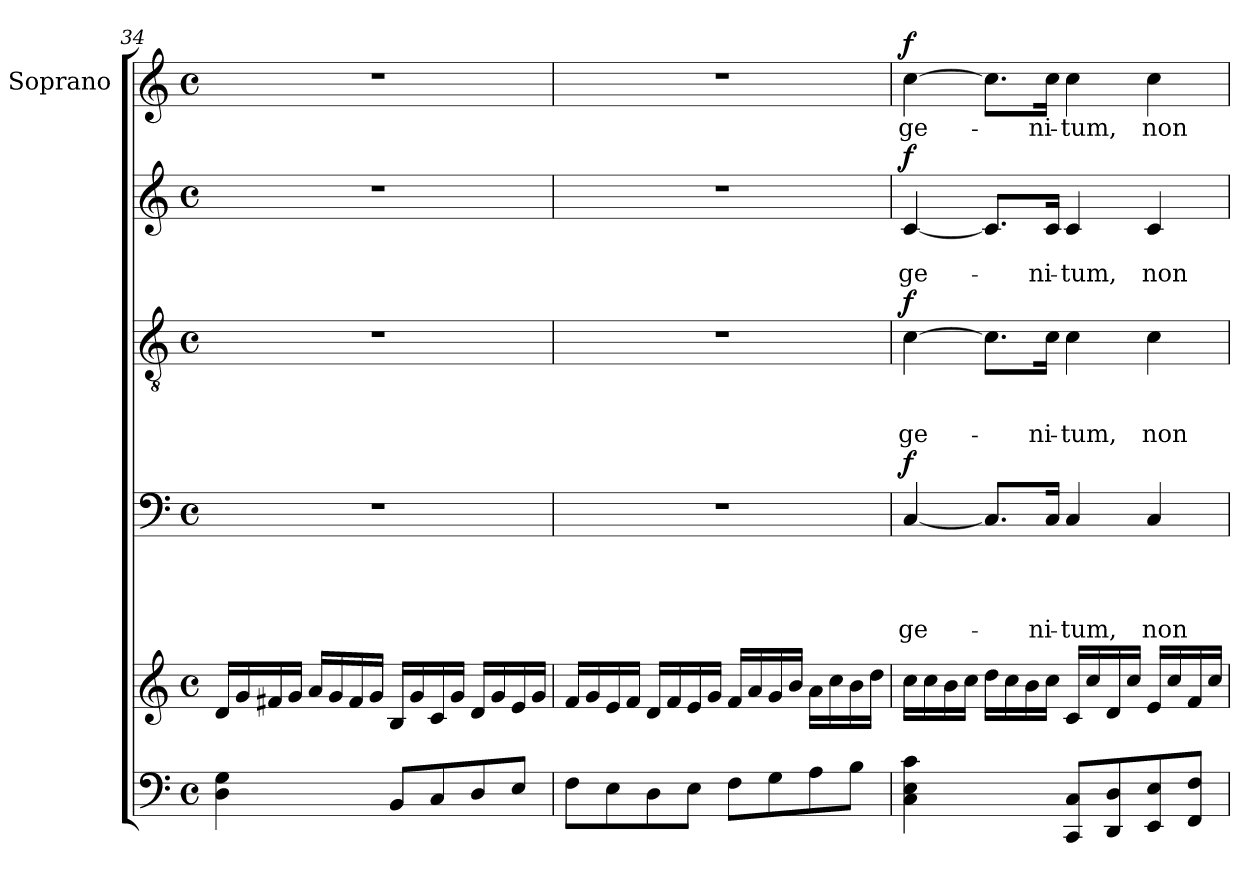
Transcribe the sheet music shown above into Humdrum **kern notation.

**kern	**kern	**kern	**text	**text	**text	**text	**dynam	**kern	**text	**text	**text	**dynam	**kern	**text	**text	**dynam	**kern	**text	**dynam
*part6	*part5	*part4	*part4	*part4	*part4	*part4	*part4	*part3	*part3	*part3	*part3	*part3	*part2	*part2	*part2	*part2	*part1	*part1	*part1
*staff6	*staff5	*staff4	*staff4	*staff4	*staff4	*staff4	*staff4	*staff3	*staff3	*staff3	*staff3	*staff3	*staff2	*staff2	*staff2	*staff2	*staff1	*staff1	*staff1
*	*	*	*	*	*	*	*	*	*	*	*	*	*	*	*	*	*I"Soprano	*	*
*clefF4	*clefG2	*clefF4	*	*	*	*	*	*clefGv2	*	*	*	*	*clefG2	*	*	*	*clefG2	*	*
*k[]	*k[]	*k[]	*	*	*	*	*	*k[]	*	*	*	*	*k[]	*	*	*	*k[]	*	*
*C:	*C:	*C:	*	*	*	*	*	*C:	*	*	*	*	*C:	*	*	*	*C:	*	*
*M4/4	*M4/4	*M4/4	*	*	*	*	*	*M4/4	*	*	*	*	*M4/4	*	*	*	*M4/4	*	*
*met(c)	*met(c)	*met(c)	*	*	*	*	*	*met(c)	*	*	*	*	*met(c)	*	*	*	*met(c)	*	*
=34	=34	=34	=34	=34	=34	=34	=34	=34	=34	=34	=34	=34	=34	=34	=34	=34	=34	=34	=34
4D\ 4G\	16d/LL	1r	.	.	.	.	.	1r	.	.	.	.	1r	.	.	.	1r	.	.
.	16g/	.	.	.	.	.	.	.	.	.	.	.	.	.	.	.	.	.	.
.	16f#X/	.	.	.	.	.	.	.	.	.	.	.	.	.	.	.	.	.	.
.	16g/JJ	.	.	.	.	.	.	.	.	.	.	.	.	.	.	.	.	.	.
4ryy	16a/LL	.	.	.	.	.	.	.	.	.	.	.	.	.	.	.	.	.	.
.	16g/	.	.	.	.	.	.	.	.	.	.	.	.	.	.	.	.	.	.
.	16f#/	.	.	.	.	.	.	.	.	.	.	.	.	.	.	.	.	.	.
.	16g/JJ	.	.	.	.	.	.	.	.	.	.	.	.	.	.	.	.	.	.
8BB/L	16B/LL	.	.	.	.	.	.	.	.	.	.	.	.	.	.	.	.	.	.
.	16g/	.	.	.	.	.	.	.	.	.	.	.	.	.	.	.	.	.	.
8C/	16c/	.	.	.	.	.	.	.	.	.	.	.	.	.	.	.	.	.	.
.	16g/JJ	.	.	.	.	.	.	.	.	.	.	.	.	.	.	.	.	.	.
8D/	16d/LL	.	.	.	.	.	.	.	.	.	.	.	.	.	.	.	.	.	.
.	16g/	.	.	.	.	.	.	.	.	.	.	.	.	.	.	.	.	.	.
8E/J	16e/	.	.	.	.	.	.	.	.	.	.	.	.	.	.	.	.	.	.
.	16g/JJ	.	.	.	.	.	.	.	.	.	.	.	.	.	.	.	.	.	.
=35	=35	=35	=35	=35	=35	=35	=35	=35	=35	=35	=35	=35	=35	=35	=35	=35	=35	=35	=35
8F\L	16f/LL	1r	.	.	.	.	.	1r	.	.	.	.	1r	.	.	.	1r	.	.
.	16g/	.	.	.	.	.	.	.	.	.	.	.	.	.	.	.	.	.	.
8E\	16e/	.	.	.	.	.	.	.	.	.	.	.	.	.	.	.	.	.	.
.	16f/JJ	.	.	.	.	.	.	.	.	.	.	.	.	.	.	.	.	.	.
8D\	16d/LL	.	.	.	.	.	.	.	.	.	.	.	.	.	.	.	.	.	.
.	16f/	.	.	.	.	.	.	.	.	.	.	.	.	.	.	.	.	.	.
8E\J	16e/	.	.	.	.	.	.	.	.	.	.	.	.	.	.	.	.	.	.
.	16g/JJ	.	.	.	.	.	.	.	.	.	.	.	.	.	.	.	.	.	.
8F\L	16f/LL	.	.	.	.	.	.	.	.	.	.	.	.	.	.	.	.	.	.
.	16a/	.	.	.	.	.	.	.	.	.	.	.	.	.	.	.	.	.	.
8G\	16g/	.	.	.	.	.	.	.	.	.	.	.	.	.	.	.	.	.	.
.	16b/JJ	.	.	.	.	.	.	.	.	.	.	.	.	.	.	.	.	.	.
8A\	16a\LL	.	.	.	.	.	.	.	.	.	.	.	.	.	.	.	.	.	.
.	16cc\	.	.	.	.	.	.	.	.	.	.	.	.	.	.	.	.	.	.
8B\J	16b\	.	.	.	.	.	.	.	.	.	.	.	.	.	.	.	.	.	.
.	16dd\JJ	.	.	.	.	.	.	.	.	.	.	.	.	.	.	.	.	.	.
!!LO:LB:g=z
=36	=36	=36	=36	=36	=36	=36	=36	=36	=36	=36	=36	=36	=36	=36	=36	=36	=36	=36	=36
!	!	!	!	!	!	!LO:LY:b	!LO:DY:a	!	!	!	!LO:LY:b	!LO:DY:a	!	!	!LO:LY:b	!LO:DY:a	!	!LO:LY:b	!LO:DY:a
4C\ 4E\ 4c\	16cc\LL	[<4C/	.	.	.	ge-	f	[>4c\	.	.	ge-	f	[<4c/	.	ge-	f	[>4cc\	ge-	f
.	16cc\	.	.	.	.	.	.	.	.	.	.	.	.	.	.	.	.	.	.
.	16b\	.	.	.	.	.	.	.	.	.	.	.	.	.	.	.	.	.	.
.	16cc\JJ	.	.	.	.	.	.	.	.	.	.	.	.	.	.	.	.	.	.
4ryy	16dd\LL	8.C/L]	.	.	.	.	.	8.c\L]	.	.	.	.	8.c/L]	.	.	.	8.cc\L]	.	.
.	16cc\	.	.	.	.	.	.	.	.	.	.	.	.	.	.	.	.	.	.
.	16b\	.	.	.	.	.	.	.	.	.	.	.	.	.	.	.	.	.	.
!	!	!	!	!	!	!LO:LY:b	!	!	!	!	!LO:LY:b	!	!	!	!LO:LY:b	!	!	!LO:LY:b	!
.	16cc\JJ	16C/Jk	.	.	.	-ni-	.	16c\Jk	.	.	-ni-	.	16c/Jk	.	-ni-	.	16cc\Jk	-ni-	.
!	!	!	!	!	!	!LO:LY:b	!	!	!	!	!LO:LY:b	!	!	!	!LO:LY:b	!	!	!LO:LY:b	!
8CC/ 8C/L	16c/LL	4C/	.	.	.	-tum,	.	4c\	.	.	-tum,	.	4c/	.	-tum,	.	4cc\	-tum,	.
.	16cc/	.	.	.	.	.	.	.	.	.	.	.	.	.	.	.	.	.	.
8DD/ 8D/	16d/	.	.	.	.	.	.	.	.	.	.	.	.	.	.	.	.	.	.
.	16cc/JJ	.	.	.	.	.	.	.	.	.	.	.	.	.	.	.	.	.	.
!	!	!	!	!	!	!LO:LY:b	!	!	!	!	!LO:LY:b	!	!	!	!LO:LY:b	!	!	!LO:LY:b	!
8EE/ 8E/	16e/LL	4C/	.	.	.	non	.	4c\	.	.	non	.	4c/	.	non	.	4cc\	non	.
.	16cc/	.	.	.	.	.	.	.	.	.	.	.	.	.	.	.	.	.	.
8FF/ 8F/J	16f/	.	.	.	.	.	.	.	.	.	.	.	.	.	.	.	.	.	.
.	16cc/JJ	.	.	.	.	.	.	.	.	.	.	.	.	.	.	.	.	.	.
=	=	=	=	=	=	=	=	=	=	=	=	=	=	=	=	=	=	=	=
*-	*-	*-	*-	*-	*-	*-	*-	*-	*-	*-	*-	*-	*-	*-	*-	*-	*-	*-	*-
